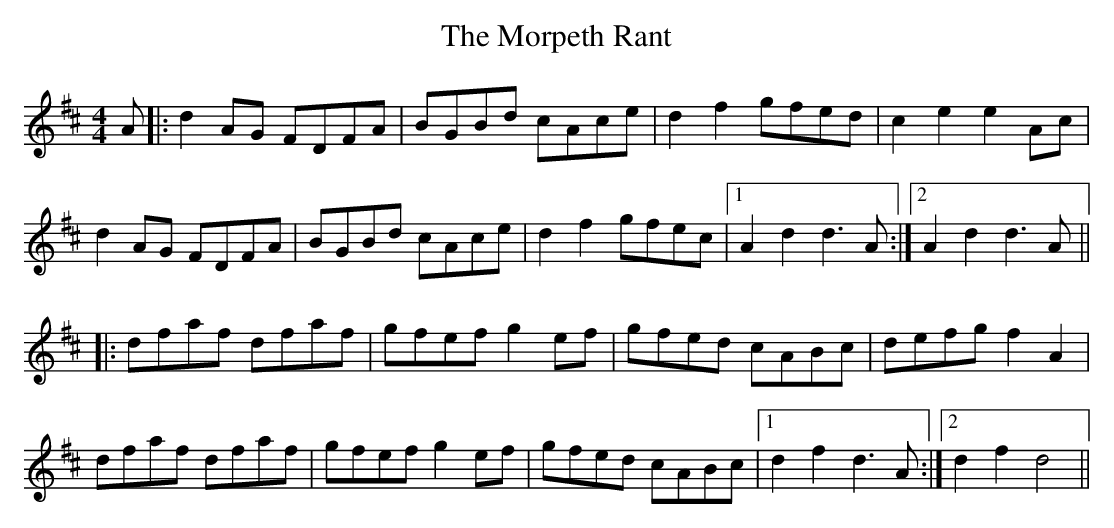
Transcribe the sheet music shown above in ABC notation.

X:1
T: Morpeth Rant, The
M: 4/4
L: 1/8
K:Dmaj
A|:d2AG FDFA|BGBd cAce|d2f2 gfed|c2e2 e2Ac|
d2AG FDFA|BGBd cAce|d2f2 gfec|1 A2 d2 d3 A:|2 A2 d2 d3 A ||
|:dfaf dfaf|gfef g2ef|gfed cABc|defg f2A2|
dfaf dfaf|gfef g2ef|gfed cABc|1d2f2 d3 A:|2 d2f2 d4 ||
